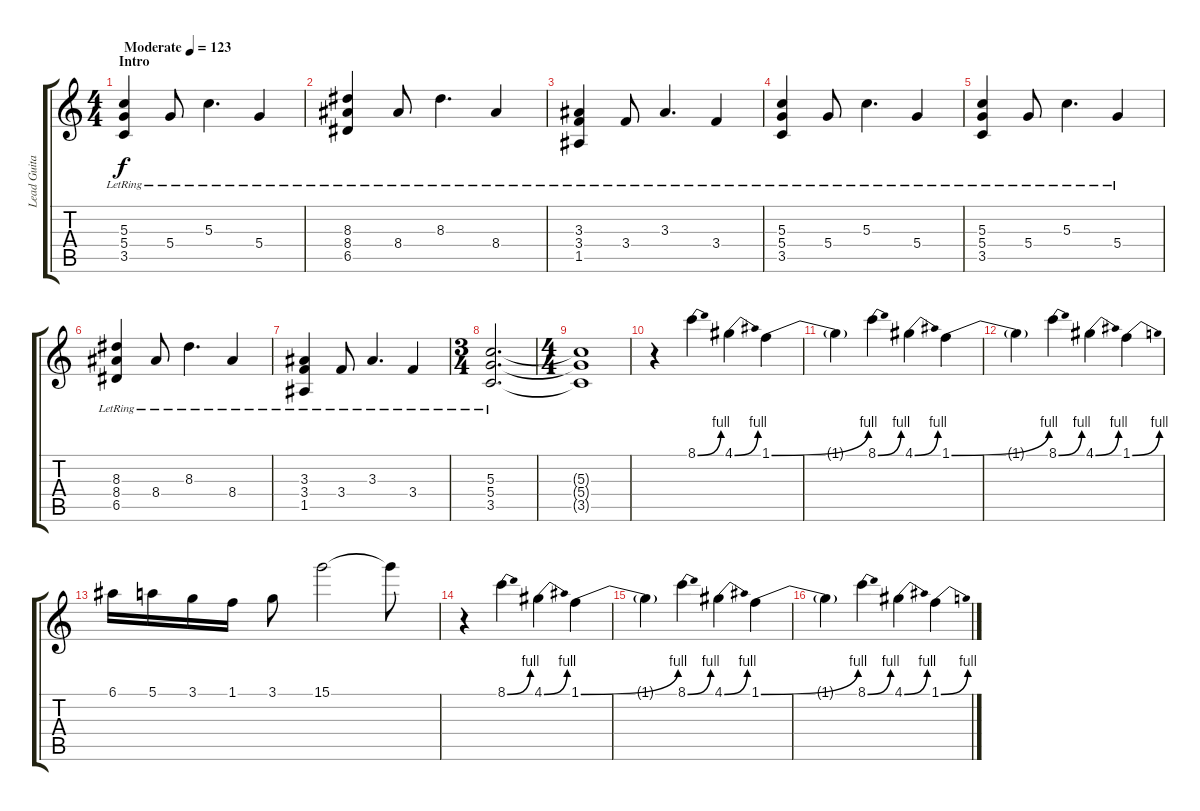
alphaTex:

\track ("Lead Guitar II" "Lead Guita") {instrument distortionguitar}
\staff {score tabs}
\tuning (E4 B3 G3 D3 A2 E2) {hide}
\ts (4 4)
\section ("" "Intro")
\tempo (123 "Moderate")
\clef g2
\ks c
(5.3{lr} 5.4{lr} 3.5{lr}).4{dy f instrument distortionguitar} 5.4{lr}.8 5.3{lr}.4{d} 5.4{lr}.4 |
(8.3{lr} 8.4{lr} 6.5{lr}).4 8.4{lr}.8 8.3{lr}.4{d} 8.4{lr}.4 |
(3.3{lr} 3.4{lr} 1.5{lr}).4 3.4{lr}.8 3.3{lr}.4{d} 3.4{lr}.4 |
(5.3{lr} 5.4{lr} 3.5{lr}).4 5.4{lr}.8 5.3{lr}.4{d} 5.4{lr}.4 |
(5.3{lr} 5.4{lr} 3.5{lr}).4 5.4{lr}.8 5.3{lr}.4{d} 5.4{lr}.4 |
(8.3{lr} 8.4{lr} 6.5{lr}).4 8.4{lr}.8 8.3{lr}.4{d} 8.4{lr}.4 |
(3.3{lr} 3.4{lr} 1.5{lr}).4 3.4{lr}.8 3.3{lr}.4{d} 3.4{lr}.4 |
\ts (3 4)
(5.3{lr} 5.4{lr} 3.5{lr}).2{d} |
\ts (4 4)
(5.3{t} 5.4{t} 3.5{t}).1 |
r.4 8.1{be (bend 0 0 60 4)}.4 4.1{be (bend 0 0 60 4)}.4 1.1{be (bend 0 0 60 4)}.4 |
1.1{t}.4 8.1{be (bend 0 0 60 4)}.4 4.1{be (bend 0 0 60 4)}.4 1.1{be (bend 0 0 60 4)}.4 |
1.1{t}.4 8.1{be (bend 0 0 60 4)}.4 4.1{be (bend 0 0 60 4)}.4 1.1{be (bend 0 0 60 4)}.4 |
6.1.16 5.1.16 3.1.16 1.1.16 3.1.8 15.1.2 15.1{t}.8 |
r.4 8.1{be (bend 0 0 60 4)}.4 4.1{be (bend 0 0 60 4)}.4 1.1{be (bend 0 0 60 4)}.4 |
1.1{t}.4 8.1{be (bend 0 0 60 4)}.4 4.1{be (bend 0 0 60 4)}.4 1.1{be (bend 0 0 60 4)}.4 |
1.1{t}.4 8.1{be (bend 0 0 60 4)}.4 4.1{be (bend 0 0 60 4)}.4 1.1{be (bend 0 0 60 4)}.4
